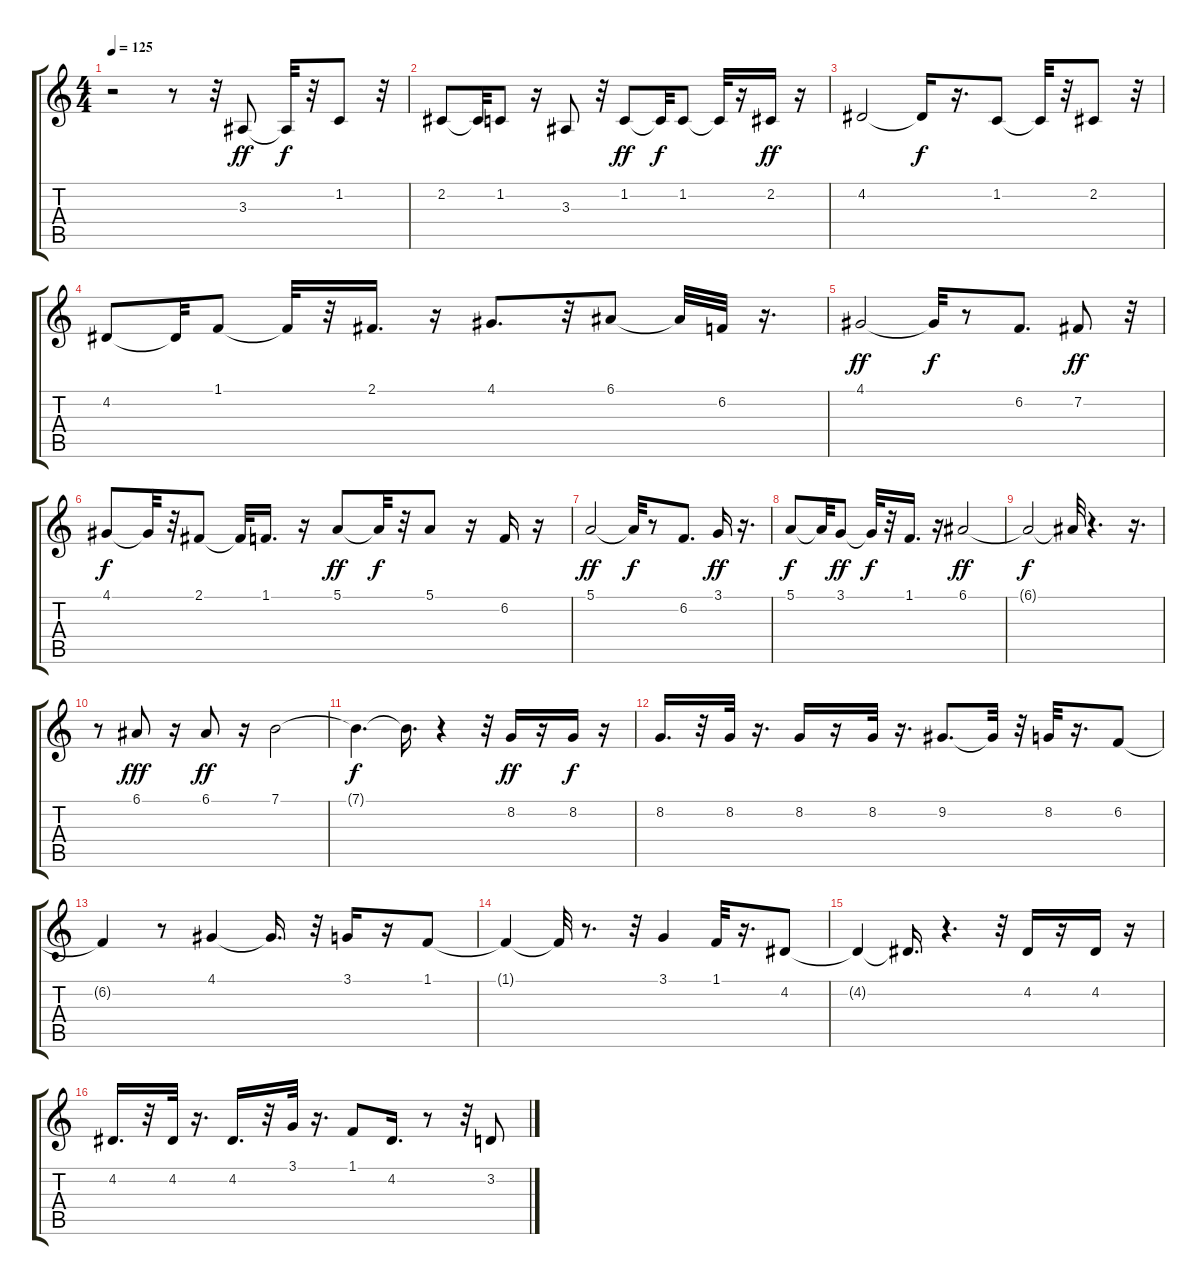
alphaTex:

\track "" {instrument sopranosax}
\staff {score tabs}
\tuning (E4 B3 G3 D3 A2 E2) {hide}
\ts (4 4)
\tempo 125
\clef g2
\ks c
r.2{dy f} r.8 r.32 3.3.8{dy ff} 3.3{t}.32{dy f} r.32 1.2.8 r.32 |
2.2.8 2.2{t}.32 1.2.8 r.16 3.3.8 r.32 1.2.8{dy ff} 1.2{t}.32{dy f} 1.2.8 1.2{t}.32 r.16 2.2.16{dy ff} r.16 |
4.2.2 4.2{t}.16{dy f} r.16{d} 1.2.8 1.2{t}.32 r.32 2.2.8 r.32 |
4.2.8 4.2{t}.32 1.1.8 1.1{t}.32 r.32 2.1.16{d} r.16 4.1.8{d} r.32 6.1.8 6.1{t}.32 6.2.32 r.16{d} |
4.1.2{dy ff} 4.1{t}.32{dy f} r.8 6.2.8{d} 7.2.8{dy ff} r.32 |
4.1.8{dy f} 4.1{t}.32 r.32 2.1.8 2.1{t}.32 1.1.16{d} r.16 5.1.8{dy ff} 5.1{t}.32{dy f} r.32 5.1.8 r.16 6.2.16 r.16 |
5.1.2{dy ff} 5.1{t}.32{dy f} r.8 6.2.8{d} 3.1.16{dy ff} r.16{d} |
5.1.8{dy f} 5.1{t}.32 3.1.8{dy ff} 3.1{t}.32{dy f} r.32 1.1.16{d} r.16 6.1.2{dy ff} |
6.1{t}.2{dy f} 6.1{t}.32 r.4{d} r.16{d} |
r.8 6.1.8{dy fff} r.16 6.1.8{dy ff} r.16 7.1.2 |
7.1{t}.4{d dy f} 7.1{t}.16{d} r.4 r.32 8.2.16{dy ff} r.16 8.2.16{dy f} r.16 |
8.2.16{d} r.32 8.2.32 r.16{d} 8.2.16 r.16 8.2.32 r.16{d} 9.2.8{d} 9.2{t}.32 r.32 8.2.32 r.16{d} 6.2.8 |
6.2{t}.4 r.8 4.1.4 4.1{t}.16{d} r.32 3.1.16 r.16 1.1.8 |
1.1{t}.4 1.1{t}.32 r.8{d} r.32 3.1.4 1.1.32 r.16{d} 4.2.8 |
4.2{t}.4 4.2{t}.16{d} r.4{d} r.32 4.2.16 r.16 4.2.16 r.16 |
4.2.16{d} r.32 4.2.32 r.16{d} 4.2.16{d} r.32 3.1.32 r.16{d} 1.1.8 4.2.16{d} r.8 r.32 3.2.8
